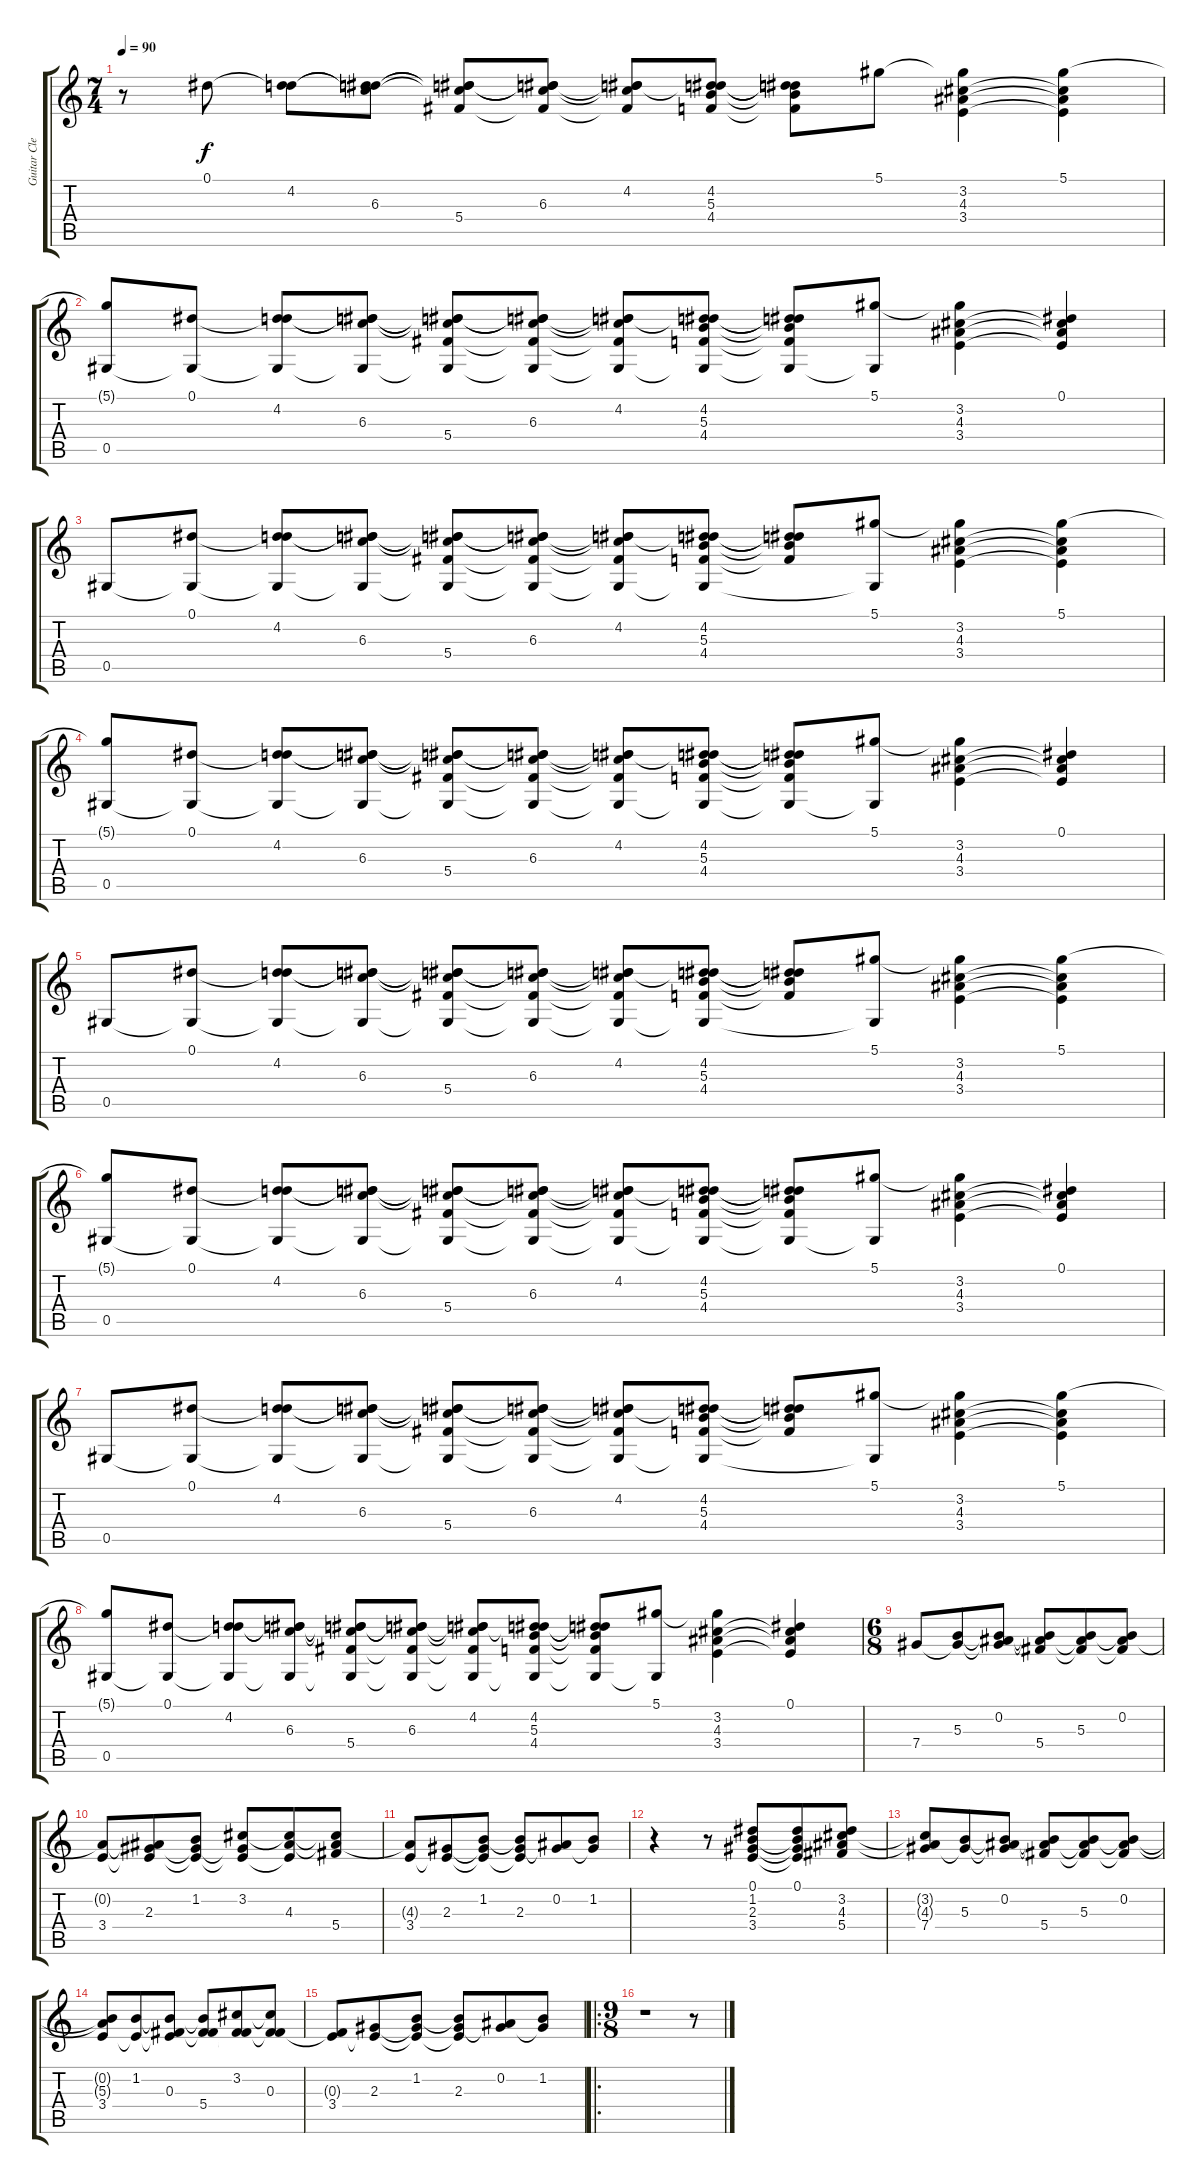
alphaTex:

\track ("Guitar Clean" "Guitar Cle") {instrument electricguitarclean}
\staff {score tabs}
\tuning (Eb4 Bb3 Gb3 Db3 Ab2 Eb2) {hide}
\ts (7 4)
\tempo 90
\clef g2
\ks c
r.8{dy f} 0.1.8 (0.1{t} 4.2).8 (0.1{t} 4.2{t} 6.3).8 (0.1{t} 4.2{t} 6.3{t} 5.4).8 (0.1{t} 4.2{t} 6.3 5.4{t}).8 (0.1{t} 4.2 6.3{t} 5.4{t}).8 (0.1{t} 4.2 5.3 4.4).8 (0.1{t} 4.2{t} 5.3{t} 4.4{t}).8 5.1.8 (5.1{t} 3.2 4.3 3.4).4 (5.1 3.2{t} 4.3{t} 3.4{t}).4 |
(5.1{t} 0.5).8 (0.1 0.5{t}).8 (0.1{t} 4.2 0.5{t}).8 (0.1{t} 4.2{t} 6.3 0.5{t}).8 (0.1{t} 4.2{t} 6.3{t} 5.4 0.5{t}).8 (0.1{t} 4.2{t} 6.3 5.4{t} 0.5{t}).8 (0.1{t} 4.2 6.3{t} 5.4{t} 0.5{t}).8 (0.1{t} 4.2 5.3 4.4 0.5{t}).8 (0.1{t} 4.2{t} 5.3{t} 4.4{t} 0.5{t}).8 (5.1 0.5{t}).8 (5.1{t} 3.2 4.3 3.4).4 (0.1 3.2{t} 4.3{t} 3.4{t}).4 |
0.5.8 (0.1 0.5{t}).8 (0.1{t} 4.2 0.5{t}).8 (0.1{t} 4.2{t} 6.3 0.5{t}).8 (0.1{t} 4.2{t} 6.3{t} 5.4 0.5{t}).8 (0.1{t} 4.2{t} 6.3 5.4{t} 0.5{t}).8 (0.1{t} 4.2 6.3{t} 5.4{t} 0.5{t}).8 (0.1{t} 4.2 5.3 4.4 0.5{t}).8 (0.1{t} 4.2{t} 5.3{t} 4.4{t}).8 (5.1 0.5{t}).8 (5.1{t} 3.2 4.3 3.4).4 (5.1 3.2{t} 4.3{t} 3.4{t}).4 |
(5.1{t} 0.5).8 (0.1 0.5{t}).8 (0.1{t} 4.2 0.5{t}).8 (0.1{t} 4.2{t} 6.3 0.5{t}).8 (0.1{t} 4.2{t} 6.3{t} 5.4 0.5{t}).8 (0.1{t} 4.2{t} 6.3 5.4{t} 0.5{t}).8 (0.1{t} 4.2 6.3{t} 5.4{t} 0.5{t}).8 (0.1{t} 4.2 5.3 4.4 0.5{t}).8 (0.1{t} 4.2{t} 5.3{t} 4.4{t} 0.5{t}).8 (5.1 0.5{t}).8 (5.1{t} 3.2 4.3 3.4).4 (0.1 3.2{t} 4.3{t} 3.4{t}).4 |
0.5.8 (0.1 0.5{t}).8 (0.1{t} 4.2 0.5{t}).8 (0.1{t} 4.2{t} 6.3 0.5{t}).8 (0.1{t} 4.2{t} 6.3{t} 5.4 0.5{t}).8 (0.1{t} 4.2{t} 6.3 5.4{t} 0.5{t}).8 (0.1{t} 4.2 6.3{t} 5.4{t} 0.5{t}).8 (0.1{t} 4.2 5.3 4.4 0.5{t}).8 (0.1{t} 4.2{t} 5.3{t} 4.4{t}).8 (5.1 0.5{t}).8 (5.1{t} 3.2 4.3 3.4).4 (5.1 3.2{t} 4.3{t} 3.4{t}).4 |
(5.1{t} 0.5).8 (0.1 0.5{t}).8 (0.1{t} 4.2 0.5{t}).8 (0.1{t} 4.2{t} 6.3 0.5{t}).8 (0.1{t} 4.2{t} 6.3{t} 5.4 0.5{t}).8 (0.1{t} 4.2{t} 6.3 5.4{t} 0.5{t}).8 (0.1{t} 4.2 6.3{t} 5.4{t} 0.5{t}).8 (0.1{t} 4.2 5.3 4.4 0.5{t}).8 (0.1{t} 4.2{t} 5.3{t} 4.4{t} 0.5{t}).8 (5.1 0.5{t}).8 (5.1{t} 3.2 4.3 3.4).4 (0.1 3.2{t} 4.3{t} 3.4{t}).4 |
0.5.8 (0.1 0.5{t}).8 (0.1{t} 4.2 0.5{t}).8 (0.1{t} 4.2{t} 6.3 0.5{t}).8 (0.1{t} 4.2{t} 6.3{t} 5.4 0.5{t}).8 (0.1{t} 4.2{t} 6.3 5.4{t} 0.5{t}).8 (0.1{t} 4.2 6.3{t} 5.4{t} 0.5{t}).8 (0.1{t} 4.2 5.3 4.4 0.5{t}).8 (0.1{t} 4.2{t} 5.3{t} 4.4{t}).8 (5.1 0.5{t}).8 (5.1{t} 3.2 4.3 3.4).4 (5.1 3.2{t} 4.3{t} 3.4{t}).4 |
(5.1{t} 0.5).8 (0.1 0.5{t}).8 (0.1{t} 4.2 0.5{t}).8 (0.1{t} 4.2{t} 6.3 0.5{t}).8 (0.1{t} 4.2{t} 6.3{t} 5.4 0.5{t}).8 (0.1{t} 4.2{t} 6.3 5.4{t} 0.5{t}).8 (0.1{t} 4.2 6.3{t} 5.4{t} 0.5{t}).8 (0.1{t} 4.2 5.3 4.4 0.5{t}).8 (0.1{t} 4.2{t} 5.3{t} 4.4{t} 0.5{t}).8 (5.1 0.5{t}).8 (5.1{t} 3.2 4.3 3.4).4 (0.1 3.2{t} 4.3{t} 3.4{t}).4 |
\ts (6 8)
7.4.8 (5.3 7.4{t}).8 (0.2 5.3{t} 7.4{t}).8 (0.2{t} 5.3{t} 5.4).8 (0.2{t} 5.3 5.4{t}).8 (0.2 5.3{t} 5.4{t}).8 |
(0.2{t} 3.4).8 (0.2{t} 2.3 3.4{t}).8 (1.2 2.3{t} 3.4{t}).8 (3.2 2.3{t} 3.4{t}).8 (3.2{t} 4.3 3.4{t}).8 (3.2{t} 4.3{t} 5.4).8 |
(4.3{t} 3.4).8 (2.3 3.4{t}).8 (1.2 2.3{t} 3.4{t}).8 (1.2{t} 2.3 3.4{t}).8 (0.2 2.3{t}).8 (1.2 2.3{t}).8 |
r.4 r.8 (0.1 1.2 2.3 3.4).8 (0.1 1.2{t} 2.3{t} 3.4{t}).8 (0.1{t} 3.2 4.3 5.4).8 |
(3.2{t} 4.3{t} 7.4).8 (5.3 7.4{t}).8 (0.2 5.3{t} 7.4{t}).8 (0.2{t} 5.3{t} 5.4).8 (0.2{t} 5.3 5.4{t}).8 (0.2 5.3{t} 5.4{t}).8 |
(0.2{t} 5.3{t} 3.4).8 (1.2 3.4{t}).8 (1.2{t} 0.3 3.4{t}).8 (1.2{t} 0.3{t} 5.4).8 (3.2 0.3{t} 5.4{t}).8 (3.2{t} 0.3 5.4{t}).8 |
(0.3{t} 3.4).8 (2.3 3.4{t}).8 (1.2 2.3{t} 3.4{t}).8 (1.2{t} 2.3 3.4{t}).8 (0.2 2.3{t}).8 (1.2 2.3{t}).8 |
\ro
\ts (9 8)
r.1 r.8
